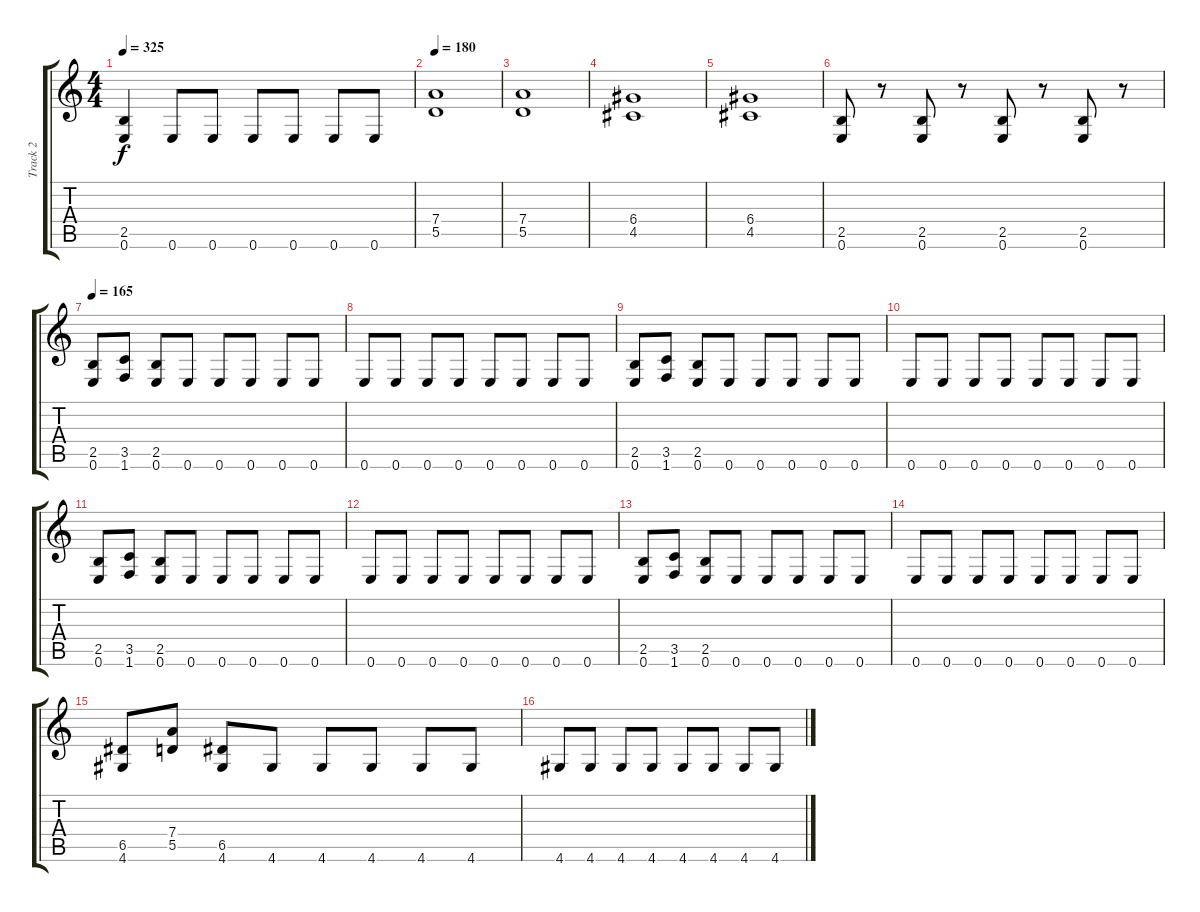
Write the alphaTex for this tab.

\track ("Track 2" "Track 2") {instrument distortionguitar}
\staff {score tabs}
\tuning (E4 B3 G3 D3 A2 E2) {hide}
\ts (4 4)
\tempo 325
\clef g2
\ks c
(2.5 0.6).4{dy f} 0.6.8 0.6.8 0.6.8 0.6.8 0.6.8 0.6.8 |
\tempo 180
(7.4 5.5).1 |
(7.4 5.5).1 |
(6.4 4.5).1 |
(6.4 4.5).1 |
(2.5 0.6).8 r.8 (2.5 0.6).8 r.8 (2.5 0.6).8 r.8 (2.5 0.6).8 r.8 |
\tempo 180
\tempo 165
(2.5 0.6).8 (3.5 1.6).8 (2.5 0.6).8 0.6.8 0.6.8 0.6.8 0.6.8 0.6.8 |
0.6.8 0.6.8 0.6.8 0.6.8 0.6.8 0.6.8 0.6.8 0.6.8 |
(2.5 0.6).8 (3.5 1.6).8 (2.5 0.6).8 0.6.8 0.6.8 0.6.8 0.6.8 0.6.8 |
0.6.8 0.6.8 0.6.8 0.6.8 0.6.8 0.6.8 0.6.8 0.6.8 |
(2.5 0.6).8 (3.5 1.6).8 (2.5 0.6).8 0.6.8 0.6.8 0.6.8 0.6.8 0.6.8 |
0.6.8 0.6.8 0.6.8 0.6.8 0.6.8 0.6.8 0.6.8 0.6.8 |
(2.5 0.6).8 (3.5 1.6).8 (2.5 0.6).8 0.6.8 0.6.8 0.6.8 0.6.8 0.6.8 |
0.6.8 0.6.8 0.6.8 0.6.8 0.6.8 0.6.8 0.6.8 0.6.8 |
(6.5 4.6).8 (7.4 5.5).8 (6.5 4.6).8 4.6.8 4.6.8 4.6.8 4.6.8 4.6.8 |
4.6.8 4.6.8 4.6.8 4.6.8 4.6.8 4.6.8 4.6.8 4.6.8
